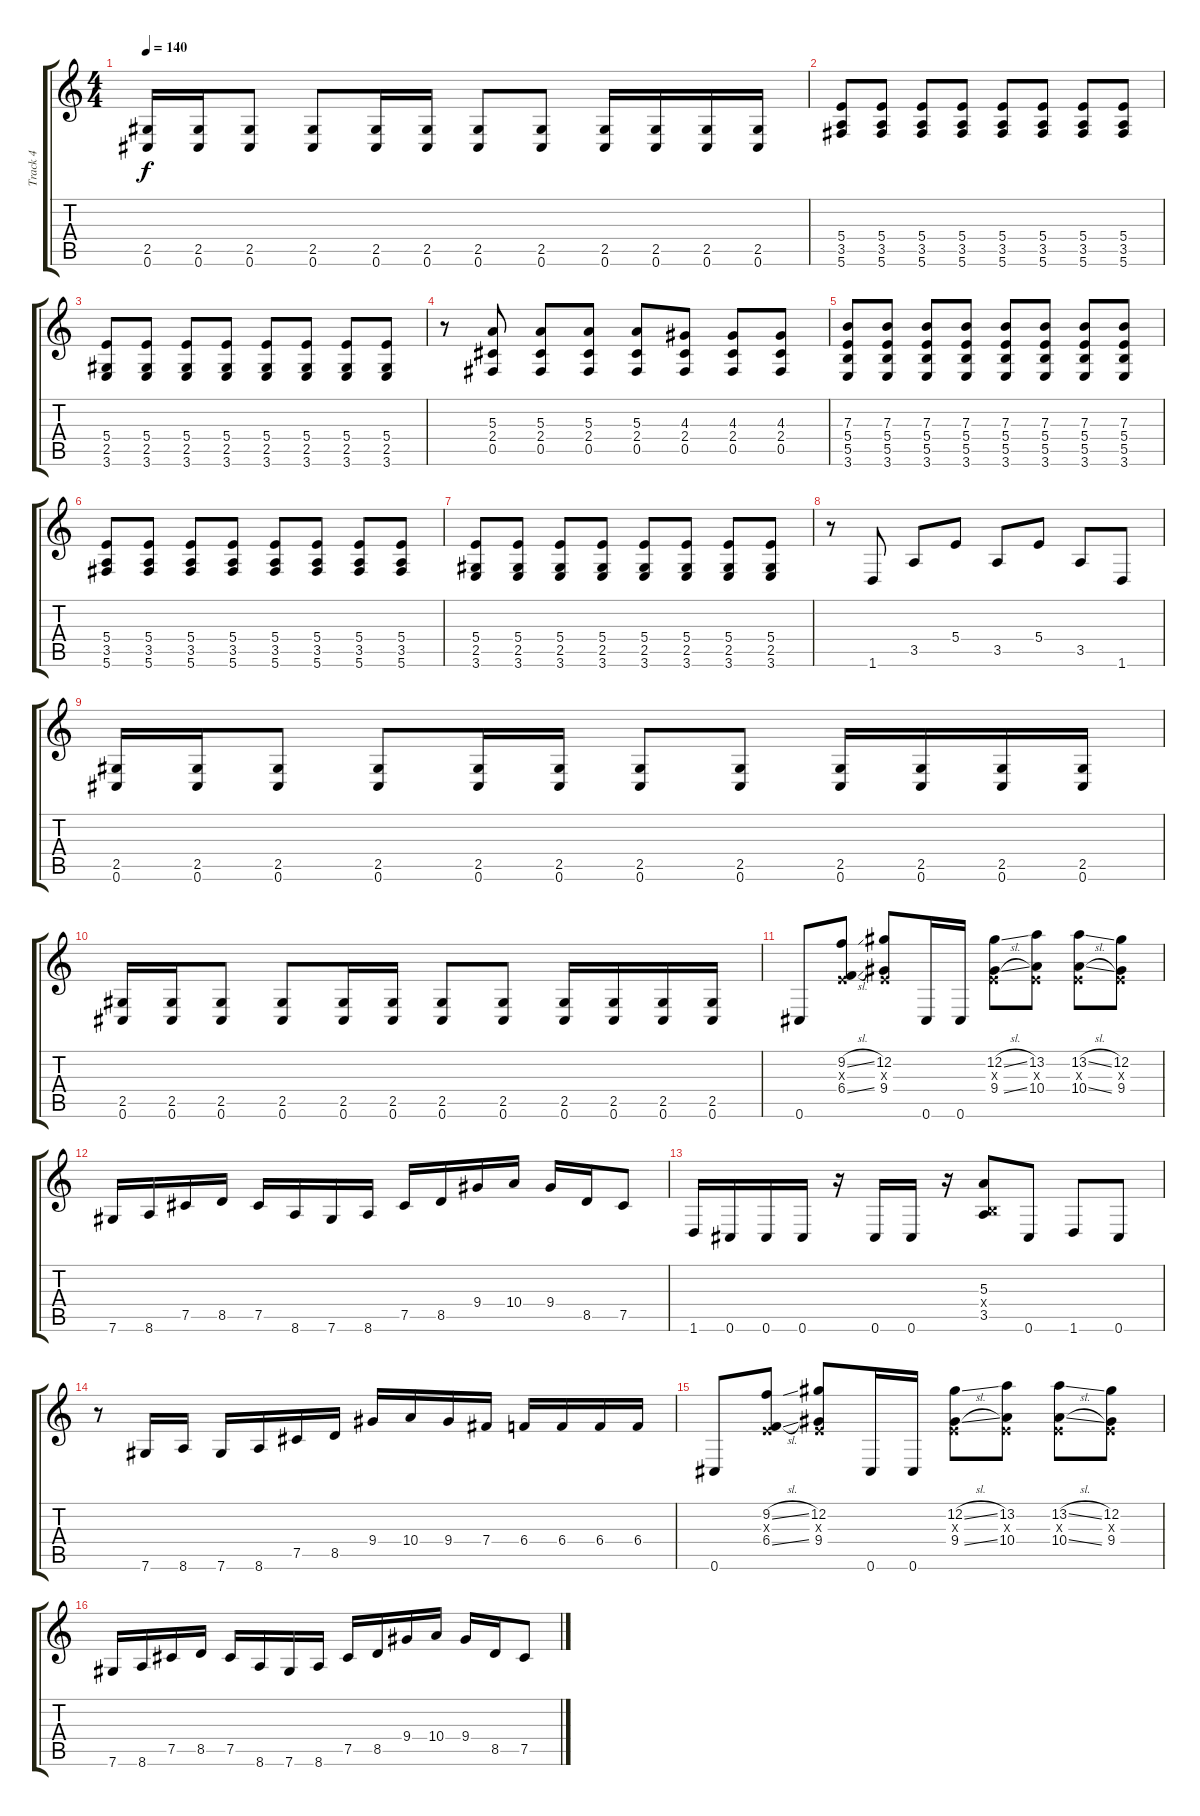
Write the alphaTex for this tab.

\track ("Track 4" "Track 4") {instrument distortionguitar}
\staff {score tabs}
\tuning (Db4 Ab3 E3 B2 Gb2 Db2) {hide}
\ts (4 4)
\tempo 140
\clef g2
\ks c
(2.5 0.6).16{dy f} (2.5 0.6).16 (2.5 0.6).8 (2.5 0.6).8 (2.5 0.6).16 (2.5 0.6).16 (2.5 0.6).8 (2.5 0.6).8 (2.5 0.6).16 (2.5 0.6).16 (2.5 0.6).16 (2.5 0.6).16 |
(5.4 3.5 5.6).8 (5.4 3.5 5.6).8 (5.4 3.5 5.6).8 (5.4 3.5 5.6).8 (5.4 3.5 5.6).8 (5.4 3.5 5.6).8 (5.4 3.5 5.6).8 (5.4 3.5 5.6).8 |
(5.4 2.5 3.6).8 (5.4 2.5 3.6).8 (5.4 2.5 3.6).8 (5.4 2.5 3.6).8 (5.4 2.5 3.6).8 (5.4 2.5 3.6).8 (5.4 2.5 3.6).8 (5.4 2.5 3.6).8 |
r.8 (5.3 2.4 0.5).8 (5.3 2.4 0.5).8 (5.3 2.4 0.5).8 (5.3 2.4 0.5).8 (4.3 2.4 0.5).8 (4.3 2.4 0.5).8 (4.3 2.4 0.5).8 |
(7.3 5.4 5.5 3.6).8 (7.3 5.4 5.5 3.6).8 (7.3 5.4 5.5 3.6).8 (7.3 5.4 5.5 3.6).8 (7.3 5.4 5.5 3.6).8 (7.3 5.4 5.5 3.6).8 (7.3 5.4 5.5 3.6).8 (7.3 5.4 5.5 3.6).8 |
(5.4 3.5 5.6).8 (5.4 3.5 5.6).8 (5.4 3.5 5.6).8 (5.4 3.5 5.6).8 (5.4 3.5 5.6).8 (5.4 3.5 5.6).8 (5.4 3.5 5.6).8 (5.4 3.5 5.6).8 |
(5.4 2.5 3.6).8 (5.4 2.5 3.6).8 (5.4 2.5 3.6).8 (5.4 2.5 3.6).8 (5.4 2.5 3.6).8 (5.4 2.5 3.6).8 (5.4 2.5 3.6).8 (5.4 2.5 3.6).8 |
r.8 1.6.8 3.5.8 5.4.8 3.5.8 5.4.8 3.5.8 1.6.8 |
(2.5 0.6).16 (2.5 0.6).16 (2.5 0.6).8 (2.5 0.6).8 (2.5 0.6).16 (2.5 0.6).16 (2.5 0.6).8 (2.5 0.6).8 (2.5 0.6).16 (2.5 0.6).16 (2.5 0.6).16 (2.5 0.6).16 |
(2.5 0.6).16 (2.5 0.6).16 (2.5 0.6).8 (2.5 0.6).8 (2.5 0.6).16 (2.5 0.6).16 (2.5 0.6).8 (2.5 0.6).8 (2.5 0.6).16 (2.5 0.6).16 (2.5 0.6).16 (2.5 0.6).16 |
0.6.8 (9.2{sl} 0.3{x} 6.4{sl}).8 (12.2 0.3{x} 9.4).8 0.6.16 0.6.16 (12.2{sl} 0.3{x} 9.4{sl}).8 (13.2 0.3{x} 10.4).8 (13.2{sl} 0.3{x} 10.4{sl}).8 (12.2 0.3{x} 9.4).8 |
7.6.16 8.6.16 7.5.16 8.5.16 7.5.16 8.6.16 7.6.16 8.6.16 7.5.16 8.5.16 9.4.16 10.4.16 9.4.16 8.5.16 7.5.8 |
1.6.16 0.6.16 0.6.16 0.6.16 r.16 0.6.16 0.6.16 r.16 (5.3 0.4{x} 3.5).8 0.6.8 1.6.8 0.6.8 |
r.8 7.6.16 8.6.16 7.6.16 8.6.16 7.5.16 8.5.16 9.4.16 10.4.16 9.4.16 7.4.16 6.4.16 6.4.16 6.4.16 6.4.16 |
0.6.8 (9.2{sl} 0.3{x} 6.4{sl}).8 (12.2 0.3{x} 9.4).8 0.6.16 0.6.16 (12.2{sl} 0.3{x} 9.4{sl}).8 (13.2 0.3{x} 10.4).8 (13.2{sl} 0.3{x} 10.4{sl}).8 (12.2 0.3{x} 9.4).8 |
7.6.16 8.6.16 7.5.16 8.5.16 7.5.16 8.6.16 7.6.16 8.6.16 7.5.16 8.5.16 9.4.16 10.4.16 9.4.16 8.5.16 7.5.8
